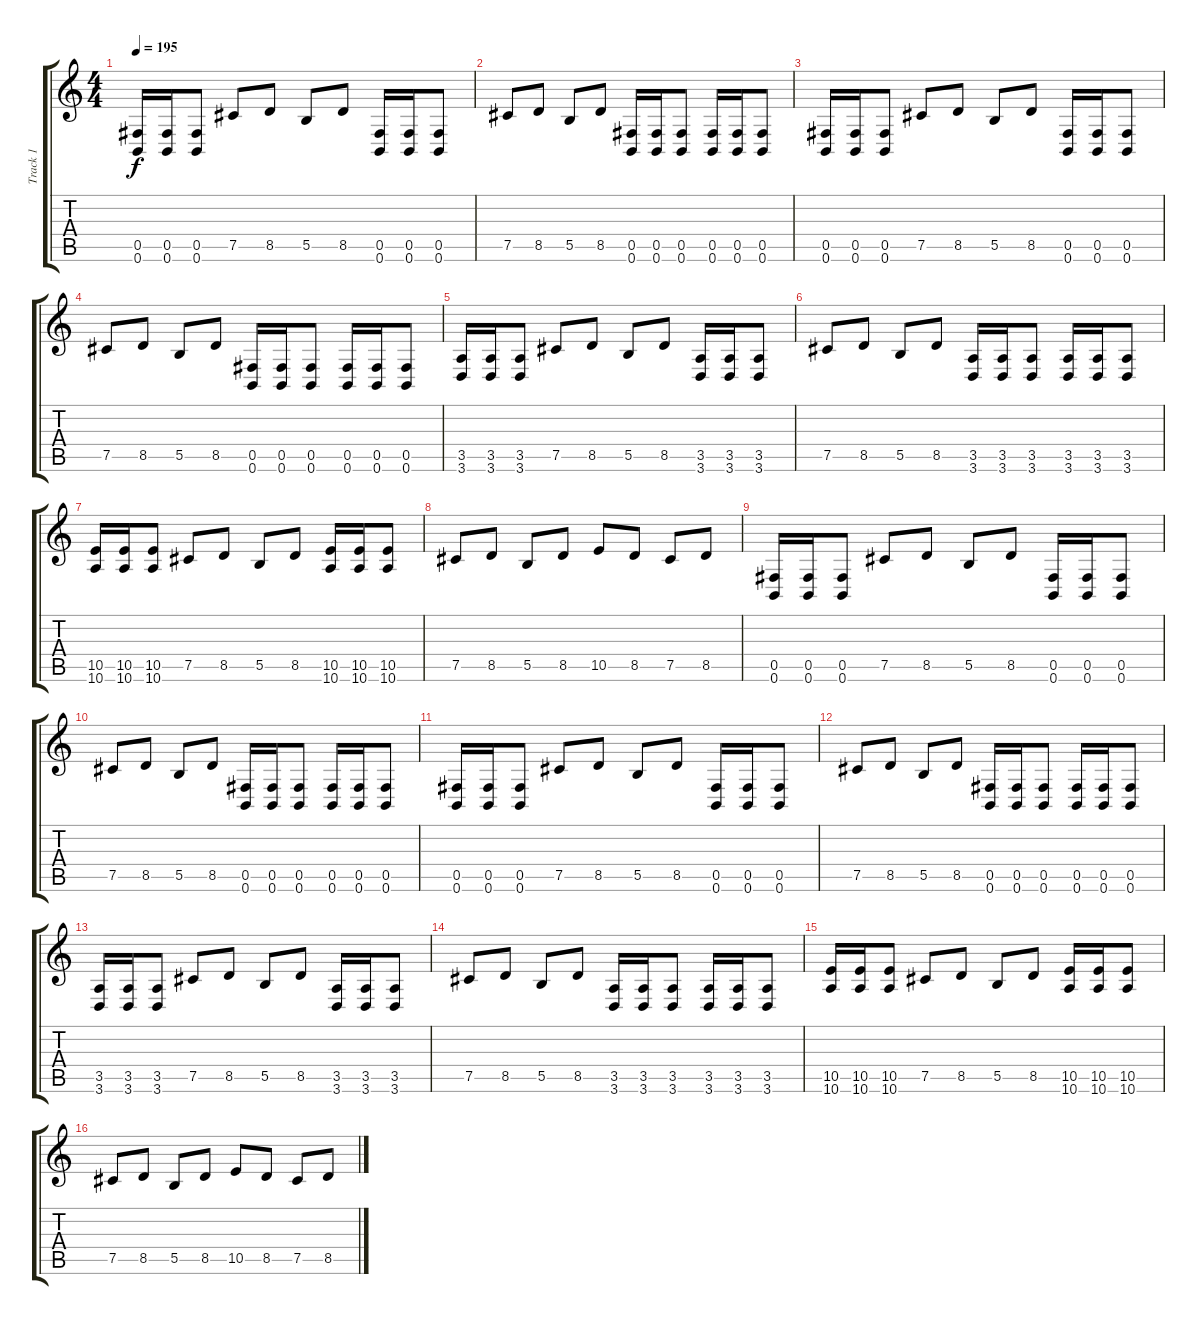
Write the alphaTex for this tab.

\track ("Track 1" "Track 1") {instrument distortionguitar}
\staff {score tabs}
\tuning (Db4 Ab3 E3 B2 Gb2 B1) {hide}
\ts (4 4)
\tempo 195
\clef g2
\ks c
(0.5 0.6).16{dy f} (0.5 0.6).16 (0.5 0.6).8 7.5.8 8.5.8 5.5.8 8.5.8 (0.5 0.6).16 (0.5 0.6).16 (0.5 0.6).8 |
7.5.8 8.5.8 5.5.8 8.5.8 (0.5 0.6).16 (0.5 0.6).16 (0.5 0.6).8 (0.5 0.6).16 (0.5 0.6).16 (0.5 0.6).8 |
(0.5 0.6).16 (0.5 0.6).16 (0.5 0.6).8 7.5.8 8.5.8 5.5.8 8.5.8 (0.5 0.6).16 (0.5 0.6).16 (0.5 0.6).8 |
7.5.8 8.5.8 5.5.8 8.5.8 (0.5 0.6).16 (0.5 0.6).16 (0.5 0.6).8 (0.5 0.6).16 (0.5 0.6).16 (0.5 0.6).8 |
(3.5 3.6).16 (3.5 3.6).16 (3.5 3.6).8 7.5.8 8.5.8 5.5.8 8.5.8 (3.5 3.6).16 (3.5 3.6).16 (3.5 3.6).8 |
7.5.8 8.5.8 5.5.8 8.5.8 (3.5 3.6).16 (3.5 3.6).16 (3.5 3.6).8 (3.5 3.6).16 (3.5 3.6).16 (3.5 3.6).8 |
(10.5 10.6).16 (10.5 10.6).16 (10.5 10.6).8 7.5.8 8.5.8 5.5.8 8.5.8 (10.5 10.6).16 (10.5 10.6).16 (10.5 10.6).8 |
7.5.8 8.5.8 5.5.8 8.5.8 10.5.8 8.5.8 7.5.8 8.5.8 |
(0.5 0.6).16 (0.5 0.6).16 (0.5 0.6).8 7.5.8 8.5.8 5.5.8 8.5.8 (0.5 0.6).16 (0.5 0.6).16 (0.5 0.6).8 |
7.5.8 8.5.8 5.5.8 8.5.8 (0.5 0.6).16 (0.5 0.6).16 (0.5 0.6).8 (0.5 0.6).16 (0.5 0.6).16 (0.5 0.6).8 |
(0.5 0.6).16 (0.5 0.6).16 (0.5 0.6).8 7.5.8 8.5.8 5.5.8 8.5.8 (0.5 0.6).16 (0.5 0.6).16 (0.5 0.6).8 |
7.5.8 8.5.8 5.5.8 8.5.8 (0.5 0.6).16 (0.5 0.6).16 (0.5 0.6).8 (0.5 0.6).16 (0.5 0.6).16 (0.5 0.6).8 |
(3.5 3.6).16 (3.5 3.6).16 (3.5 3.6).8 7.5.8 8.5.8 5.5.8 8.5.8 (3.5 3.6).16 (3.5 3.6).16 (3.5 3.6).8 |
7.5.8 8.5.8 5.5.8 8.5.8 (3.5 3.6).16 (3.5 3.6).16 (3.5 3.6).8 (3.5 3.6).16 (3.5 3.6).16 (3.5 3.6).8 |
(10.5 10.6).16 (10.5 10.6).16 (10.5 10.6).8 7.5.8 8.5.8 5.5.8 8.5.8 (10.5 10.6).16 (10.5 10.6).16 (10.5 10.6).8 |
7.5.8 8.5.8 5.5.8 8.5.8 10.5.8 8.5.8 7.5.8 8.5.8
